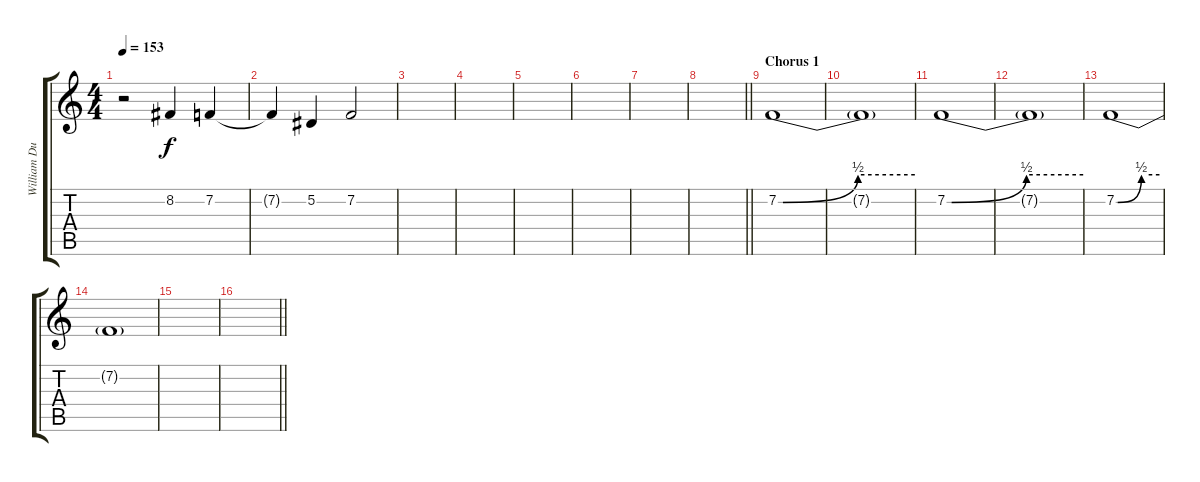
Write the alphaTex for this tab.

\track ("William DuVall - Vocals" "William Du") {instrument lead2sawtooth}
\staff {score tabs}
\tuning (Eb4 Bb3 Gb3 Db3 Ab2 Db2) {hide}
\ts (4 4)
\tempo 153
\clef g2
\ks c
r.2{dy fff} 8.2.4{dy f} 7.2.4 |
7.2{t}.4 5.2.4 7.2.2 |
|
|
|
|
|
\barLineRight lightlight
|
\section ("" "Chorus 1")
7.2{be (custom 0 0 2 0 35 2 60 2)}.1 |
7.2{t}.1 |
7.2{be (custom 0 0 2 0 35 2 60 2)}.1 |
7.2{t}.1 |
7.2{be (custom 0 0 2 0 35 2 60 2)}.1 |
7.2{t}.1 |
|
\barLineRight lightlight
